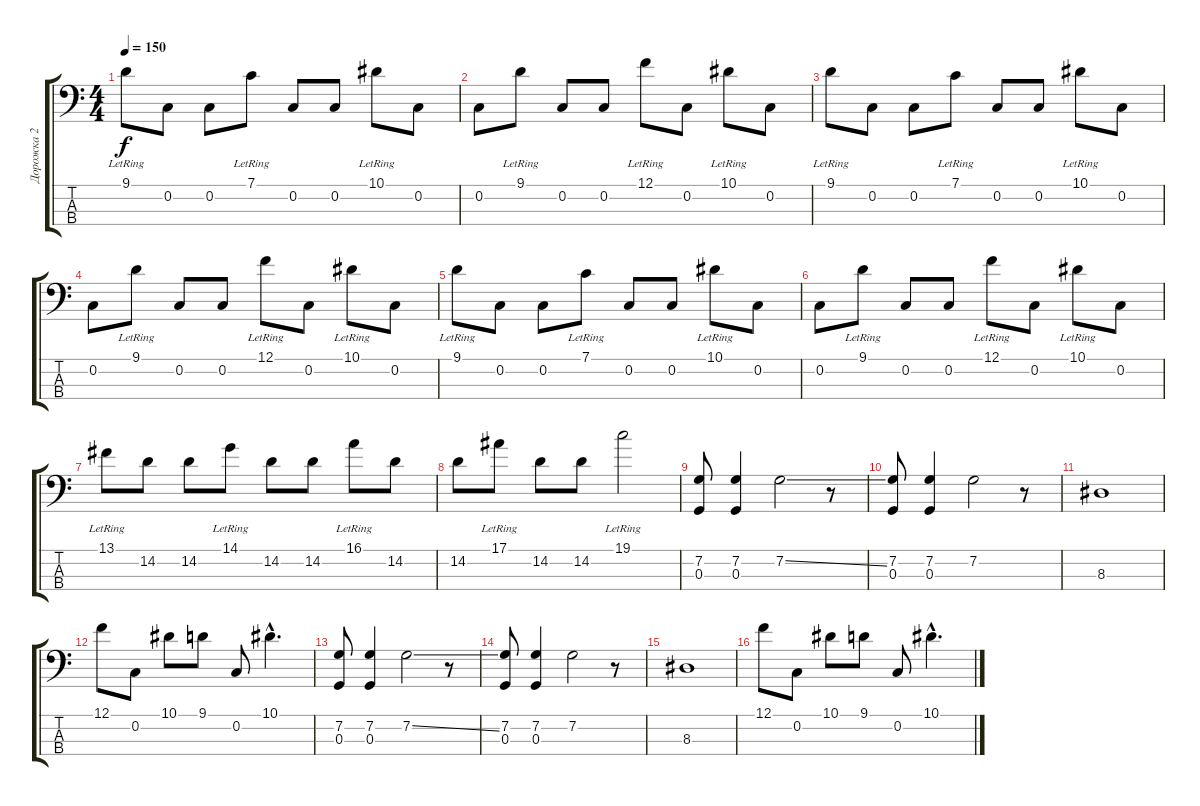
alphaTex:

\track ("Дорожка 2" "Дорожка 2") {instrument electricbasspick}
\staff {score tabs}
\tuning (F2 C2 G1 D1) {hide}
\ts (4 4)
\tempo 150
\clef f4
\ks c
9.1{lr}.8{dy f} 0.2.8 0.2.8 7.1{lr}.8 0.2.8 0.2.8 10.1{lr}.8 0.2.8 |
0.2.8 9.1{lr}.8 0.2.8 0.2.8 12.1{lr}.8 0.2.8 10.1{lr}.8 0.2.8 |
9.1{lr}.8 0.2.8 0.2.8 7.1{lr}.8 0.2.8 0.2.8 10.1{lr}.8 0.2.8 |
0.2.8 9.1{lr}.8 0.2.8 0.2.8 12.1{lr}.8 0.2.8 10.1{lr}.8 0.2.8 |
9.1{lr}.8 0.2.8 0.2.8 7.1{lr}.8 0.2.8 0.2.8 10.1{lr}.8 0.2.8 |
0.2.8 9.1{lr}.8 0.2.8 0.2.8 12.1{lr}.8 0.2.8 10.1{lr}.8 0.2.8 |
13.1{lr}.8 14.2.8 14.2.8 14.1{lr}.8 14.2.8 14.2.8 16.1{lr}.8 14.2.8 |
14.2.8 17.1{lr}.8 14.2.8 14.2.8 19.1{lr}.2 |
(7.2 0.3).8 (7.2 0.3).4 7.2{ss}.2 r.8 |
(7.2 0.3).8 (7.2 0.3).4 7.2.2 r.8 |
8.3.1 |
12.1.8 0.2.8 10.1.8 9.1.8 0.2.8 10.1{hac}.4{d} |
(7.2 0.3).8 (7.2 0.3).4 7.2{ss}.2 r.8 |
(7.2 0.3).8 (7.2 0.3).4 7.2.2 r.8 |
8.3.1 |
12.1.8 0.2.8 10.1.8 9.1.8 0.2.8 10.1{hac}.4{d}
